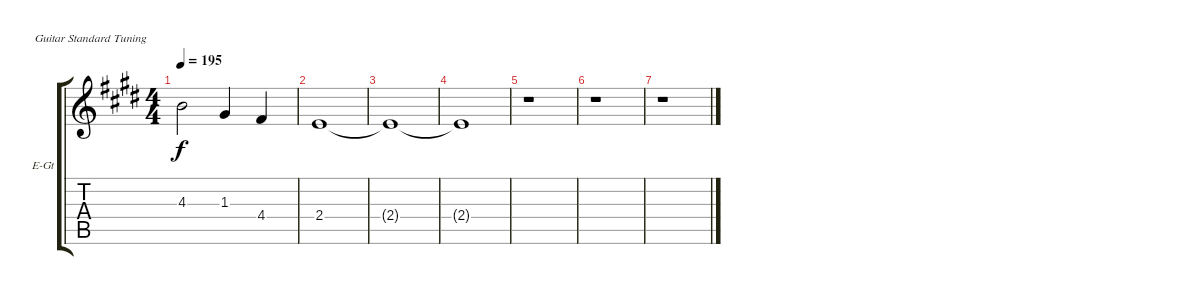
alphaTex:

\defaultSystemsLayout 4
\bracketExtendMode groupsimilarinstruments
\firstSystemTrackNameOrientation horizontal
\otherSystemsTrackNameOrientation horizontal
\track ("Paul's Voice" "E-Gt") {instrument electricguitarclean}
\staff {score tabs}
\tuning (E4 B3 G3 D3 A2 E2)
\ts (4 4)
\tempo 195
\clef g2
\ks e
4.3{t}.2{dy f} 1.3.4 4.4.4 |
2.4.1 |
2.4{t}.1 |
2.4{t}.1 |
r.1 |
r.1 |
r.1
